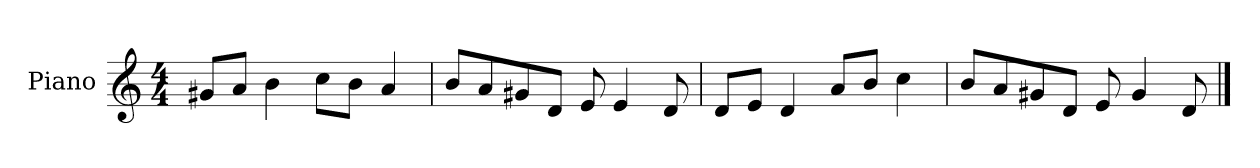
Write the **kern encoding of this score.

**kern
*part1
*staff1
*I"Piano
*I'P-no
*clefG2
*k[]
*M4/4
*MM90
=1
8g#X/L
8a/J
4b\
8cc\L
8b\J
4a/
=2
8b/L
8a/
8g#X/
8d/J
8e/
4e/
8d/
=3
8d/L
8e/J
4d/
8a/L
8b/J
4cc\
=4
8b/L
8a/
8g#X/
8d/J
8e/
4g#/
8d/
==
*-
